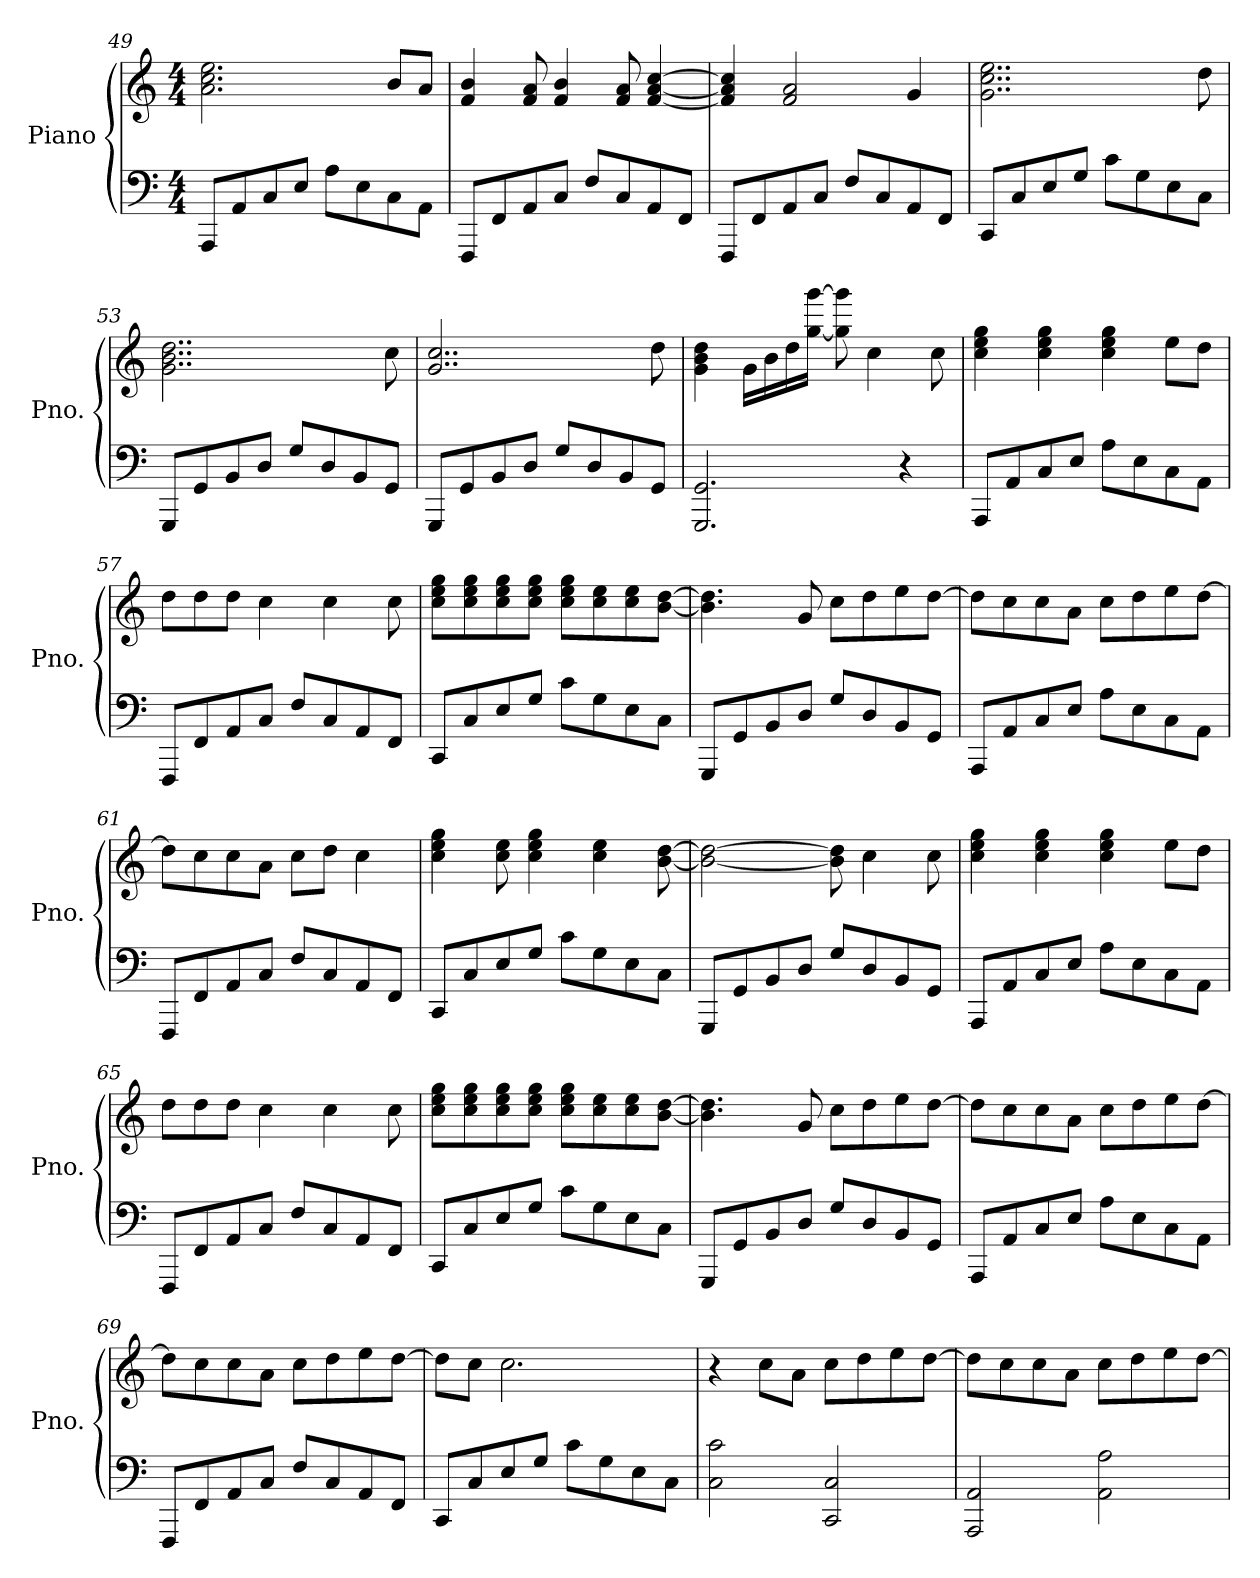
**kern	**kern
*part1	*part1
*staff2	*staff1
*I"Piano	*
*I'Pno.	*
*clefF4	*clefG2
*k[]	*k[]
*M4/4	*M4/4
=49	=49
8AAA/L	2.a\ 2.cc\ 2.ee\
8AA/	.
8C/	.
8E/J	.
8A\L	.
8E\	.
8C\	8b/L
8AA\J	8a/J
=50	=50
8FFF/L	4f/ 4b/
8FF/	.
8AA/	8f/ 8a/
8C/J	4f/ 4b/
8F/L	.
8C/	8f/ 8a/
8AA/	[4f/ [4a/ [4cc/
8FF/J	.
!!LO:PB:g=z
=51	=51
8FFF/L	4f/] 4a/] 4cc/]
8FF/	.
8AA/	2f/ 2a/
8C/J	.
8F/L	.
8C/	.
8AA/	4g/
8FF/J	.
=52	=52
8CC/L	2..g\ 2..cc\ 2..ee\
8C/	.
8E/	.
8G/J	.
8c\L	.
8G\	.
8E\	.
8C\J	8dd\
=53	=53
8GGG/L	2..g\ 2..b\ 2..dd\
8GG/	.
8BB/	.
8D/J	.
8G/L	.
8D/	.
8BB/	.
8GG/J	8cc\
=54	=54
8GGG/L	2..g/ 2..cc/
8GG/	.
8BB/	.
8D/J	.
8G/L	.
8D/	.
8BB/	.
8GG/J	8dd\
=55	=55
2.GGG/ 2.GG/	4g\ 4b\ 4dd\
.	16g\LL
.	16b\
.	16dd\
.	[16gg\ [16ggg\JJ
.	8gg\] 8ggg\]
.	4cc\
4r	.
.	8cc\
!!LO:LB:g=z
=56	=56
8AAA/L	4cc\ 4ee\ 4gg\
8AA/	.
8C/	4cc\ 4ee\ 4gg\
8E/J	.
8A\L	4cc\ 4ee\ 4gg\
8E\	.
8C\	8ee\L
8AA\J	8dd\J
=57	=57
8FFF/L	8dd\L
8FF/	8dd\
8AA/	8dd\J
8C/J	4cc\
8F/L	.
8C/	4cc\
8AA/	.
8FF/J	8cc\
=58	=58
8CC/L	8cc\ 8ee\ 8gg\L
8C/	8cc\ 8ee\ 8gg\
8E/	8cc\ 8ee\ 8gg\
8G/J	8cc\ 8ee\ 8gg\J
8c\L	8cc\ 8ee\ 8gg\L
8G\	8cc\ 8ee\
8E\	8cc\ 8ee\
8C\J	[8b\ [8dd\J
=59	=59
8GGG/L	4.b\] 4.dd\]
8GG/	.
8BB/	.
8D/J	8g/
8G/L	8cc\L
8D/	8dd\
8BB/	8ee\
8GG/J	[8dd\J
=60	=60
8AAA/L	8dd\L]
8AA/	8cc\
8C/	8cc\
8E/J	8a\J
8A\L	8cc\L
8E\	8dd\
8C\	8ee\
8AA\J	[8dd\J
!!LO:LB:g=z
=61	=61
8FFF/L	8dd\L]
8FF/	8cc\
8AA/	8cc\
8C/J	8a\J
8F/L	8cc\L
8C/	8dd\J
8AA/	4cc\
8FF/J	.
=62	=62
8CC/L	4cc\ 4ee\ 4gg\
8C/	.
8E/	8cc\ 8ee\
8G/J	4cc\ 4ee\ 4gg\
8c\L	.
8G\	4cc\ 4ee\
8E\	.
8C\J	[8b\ [8dd\
=63	=63
8GGG/L	2b\_ 2dd\_
8GG/	.
8BB/	.
8D/J	.
8G/L	8b\] 8dd\]
8D/	4cc\
8BB/	.
8GG/J	8cc\
=64	=64
8AAA/L	4cc\ 4ee\ 4gg\
8AA/	.
8C/	4cc\ 4ee\ 4gg\
8E/J	.
8A\L	4cc\ 4ee\ 4gg\
8E\	.
8C\	8ee\L
8AA\J	8dd\J
=65	=65
8FFF/L	8dd\L
8FF/	8dd\
8AA/	8dd\J
8C/J	4cc\
8F/L	.
8C/	4cc\
8AA/	.
8FF/J	8cc\
!!LO:LB:g=z
=66	=66
8CC/L	8cc\ 8ee\ 8gg\L
8C/	8cc\ 8ee\ 8gg\
8E/	8cc\ 8ee\ 8gg\
8G/J	8cc\ 8ee\ 8gg\J
8c\L	8cc\ 8ee\ 8gg\L
8G\	8cc\ 8ee\
8E\	8cc\ 8ee\
8C\J	[8b\ [8dd\J
=67	=67
8GGG/L	4.b\] 4.dd\]
8GG/	.
8BB/	.
8D/J	8g/
8G/L	8cc\L
8D/	8dd\
8BB/	8ee\
8GG/J	[8dd\J
=68	=68
8AAA/L	8dd\L]
8AA/	8cc\
8C/	8cc\
8E/J	8a\J
8A\L	8cc\L
8E\	8dd\
8C\	8ee\
8AA\J	[8dd\J
=69	=69
8FFF/L	8dd\L]
8FF/	8cc\
8AA/	8cc\
8C/J	8a\J
8F/L	8cc\L
8C/	8dd\
8AA/	8ee\
8FF/J	[8dd\J
=70	=70
8CC/L	8dd\L]
8C/	8cc\J
8E/	2.cc\
8G/J	.
8c\L	.
8G\	.
8E\	.
8C\J	.
!!LO:LB:g=z
=71	=71
2C\ 2c\	4r
.	8cc\L
.	8a\J
2CC/ 2C/	8cc\L
.	8dd\
.	8ee\
.	[8dd\J
=72	=72
2AAA/ 2AA/	8dd\L]
.	8cc\
.	8cc\
.	8a\J
2AA\ 2A\	8cc\L
.	8dd\
.	8ee\
.	[8dd\J
=	=
*-	*-
